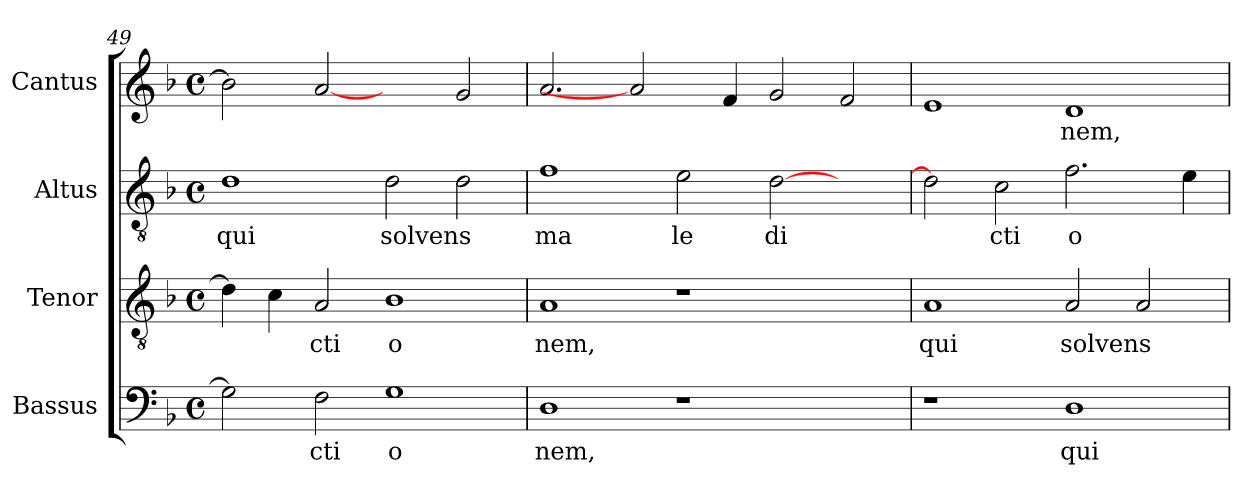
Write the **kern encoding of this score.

**kern	**text	**kern	**text	**kern	**text	**kern	**text
*part4	*part4	*part3	*part3	*part2	*part2	*part1	*part1
*staff4	*staff4	*staff3	*staff3	*staff2	*staff2	*staff1	*staff1
*I"Bassus	*	*I"Tenor	*	*I"Altus	*	*I"Cantus	*
*clefF4	*	*clefGv2	*	*clefGv2	*	*clefG2	*
*k[b-]	*	*k[b-]	*	*k[b-]	*	*k[b-]	*
*F:	*	*F:	*	*F:	*	*F:	*
*M4/4	*	*M4/4	*	*M4/4	*	*M4/4	*
*met(c)	*	*met(c)	*	*met(c)	*	*met(c)	*
=49	=49	=49	=49	=49	=49	=49	=49
!	!	!	!	!	!LO:LY:b:cj	!	!
2G\]	.	4d\]	.	1d	qui	2b-\]	.
.	.	4c\	.	.	.	.	.
!	!LO:LY:b:cj	!	!LO:LY:b:cj	!	!	!	!
2F\	cti	2A/	cti	.	.	[2a	.
!	!LO:LY:b:cj	!	!LO:LY:b:cj	!	!LO:LY:b	!	!
1G	o	1B-	o	2d\	solvens	2ryy	.
.	.	.	.	2d\	.	2g/	.
=50	=50	=50	=50	=50	=50	=50	=50
!	!LO:LY:b:cj	!	!LO:LY:b:cj	!	!LO:LY:b:cj	!	!
1D	nem,	1A	nem,	1f	ma	2.a/	.
.	.	.	.	.	.	2a]	.
!	!	!	!	!	!LO:LY:b:cj	!	!
1r	.	1r	.	2e\	le	.	.
.	.	.	.	.	.	4f/	.
!	!	!	!	!	!LO:LY:b:cj	!	!
.	.	.	.	[>2d\	di	2g/	.
2ryy	.	2ryy	.	2ryy	.	2f/	.
=51	=51	=51	=51	=51	=51	=51	=51
!	!	!	!LO:LY:b:cj	!	!	!	!
1r	.	1A	qui	2d\]	.	1e	.
!	!	!	!	!	!LO:LY:b:cj	!	!
.	.	.	.	2c\	cti	.	.
!	!LO:LY:b:cj	!	!LO:LY:b	!	!LO:LY:b:cj	!	!LO:LY:b:cj
1D	qui	2A/	solvens	2.f\	o	1d	nem,
.	.	2A/	.	.	.	.	.
.	.	.	.	4e\	.	.	.
=	=	=	=	=	=	=	=
*-	*-	*-	*-	*-	*-	*-	*-
